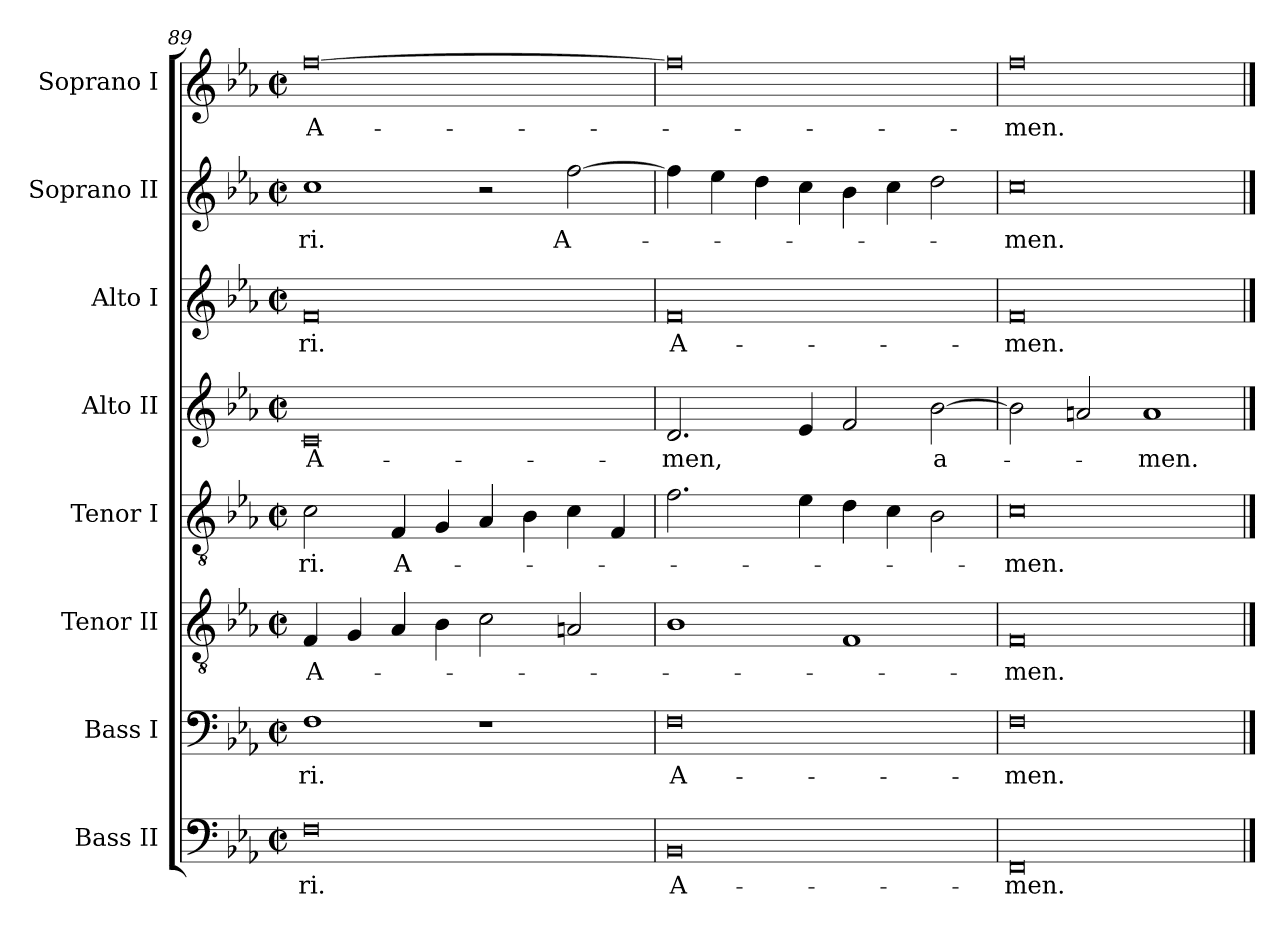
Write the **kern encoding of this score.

**kern	**text	**kern	**text	**kern	**text	**kern	**text	**kern	**text	**kern	**text	**kern	**text	**kern	**text
*part8	*part8	*part7	*part7	*part6	*part6	*part5	*part5	*part4	*part4	*part3	*part3	*part2	*part2	*part1	*part1
*staff8	*staff8	*staff7	*staff7	*staff6	*staff6	*staff5	*staff5	*staff4	*staff4	*staff3	*staff3	*staff2	*staff2	*staff1	*staff1
*I"Bass II	*	*I"Bass I	*	*I"Tenor II	*	*I"Tenor I	*	*I"Alto II	*	*I"Alto I	*	*I"Soprano II	*	*I"Soprano I	*
*I'B.	*	*	*	*	*	*I'T.	*	*	*	*I'A.	*	*	*	*	*
!!LO:LB:g=z
*clefF4	*	*clefF4	*	*clefGv2	*	*clefGv2	*	*clefG2	*	*clefG2	*	*clefG2	*	*clefG2	*
*	*	*	*	*ITrd7c12	*	*ITrd7c12	*	*ITrd7c12	*	*ITrd7c12	*	*	*	*	*
*k[b-e-a-]	*	*k[b-e-a-]	*	*k[b-e-a-]	*	*k[b-e-a-]	*	*k[b-e-a-]	*	*k[b-e-a-]	*	*k[b-e-a-]	*	*k[b-e-a-]	*
*E-:	*	*E-:	*	*E-:	*	*E-:	*	*E-:	*	*E-:	*	*E-:	*	*E-:	*
*M2/2	*	*M2/2	*	*M2/2	*	*M2/2	*	*M2/2	*	*M2/2	*	*M2/2	*	*M2/2	*
*met(c|)	*	*met(c|)	*	*met(c|)	*	*met(c|)	*	*met(c|)	*	*met(c|)	*	*met(c|)	*	*met(c|)	*
=89	=89	=89	=89	=89	=89	=89	=89	=89	=89	=89	=89	=89	=89	=89	=89
!	!LO:LY:b	!	!LO:LY:b	!	!LO:LY:b	!	!LO:LY:b	!	!LO:LY:b	!	!LO:LY:b	!	!LO:LY:b	!	!LO:LY:b
0F	-ri.	1F	-ri.	4FF/	A-	2C\	-ri.	0C	A-	0F	-ri.	1cc	-ri.	[>0ff	A-
.	.	.	.	4GG/	.	.	.	.	.	.	.	.	.	.	.
!	!	!	!	!	!	!	!LO:LY:b	!	!	!	!	!	!	!	!
.	.	.	.	4AA-/	.	4FF/	A-	.	.	.	.	.	.	.	.
.	.	.	.	4BB-\	.	4GG/	.	.	.	.	.	.	.	.	.
.	.	1r	.	2C\	.	4AA-/	.	.	.	.	.	2r	.	.	.
.	.	.	.	.	.	4BB-\	.	.	.	.	.	.	.	.	.
!	!	!	!	!	!	!	!	!	!	!	!	!	!LO:LY:b	!	!
.	.	.	.	2AAn/	.	4C\	.	.	.	.	.	[>2ff\	A-	.	.
.	.	.	.	.	.	4FF/	.	.	.	.	.	.	.	.	.
=90	=90	=90	=90	=90	=90	=90	=90	=90	=90	=90	=90	=90	=90	=90	=90
!	!LO:LY:b	!	!LO:LY:b	!	!	!	!	!	!LO:LY:b	!	!LO:LY:b	!	!	!	!
0BB-	A-	0F	A-	1BB-	.	2.F\	.	2.D/	-men,	0F	A-	4ff\]	.	0ff]	.
.	.	.	.	.	.	.	.	.	.	.	.	4ee-\	.	.	.
.	.	.	.	.	.	.	.	.	.	.	.	4dd\	.	.	.
.	.	.	.	.	.	4E-\	.	4E-/	.	.	.	4cc\	.	.	.
.	.	.	.	1FF	.	4D\	.	2F/	.	.	.	4b-\	.	.	.
.	.	.	.	.	.	4C\	.	.	.	.	.	4cc\	.	.	.
!	!	!	!	!	!	!	!	!	!LO:LY:b	!	!	!	!	!	!
.	.	.	.	.	.	2BB-\	.	[>2B-\	a-	.	.	2dd\	.	.	.
=91	=91	=91	=91	=91	=91	=91	=91	=91	=91	=91	=91	=91	=91	=91	=91
!	!LO:LY:b	!	!LO:LY:b	!	!LO:LY:b	!	!LO:LY:b	!	!	!	!LO:LY:b	!	!LO:LY:b	!	!LO:LY:b
0FF	-men.	0F	-men.	0FF	-men.	0C	-men.	2B-\]	.	0F	-men.	0cc	-men.	0ff	-men.
.	.	.	.	.	.	.	.	2An/	.	.	.	.	.	.	.
!	!	!	!	!	!	!	!	!	!LO:LY:b	!	!	!	!	!	!
.	.	.	.	.	.	.	.	1A	-men.	.	.	.	.	.	.
==	==	==	==	==	==	==	==	==	==	==	==	==	==	==	==
*-	*-	*-	*-	*-	*-	*-	*-	*-	*-	*-	*-	*-	*-	*-	*-
